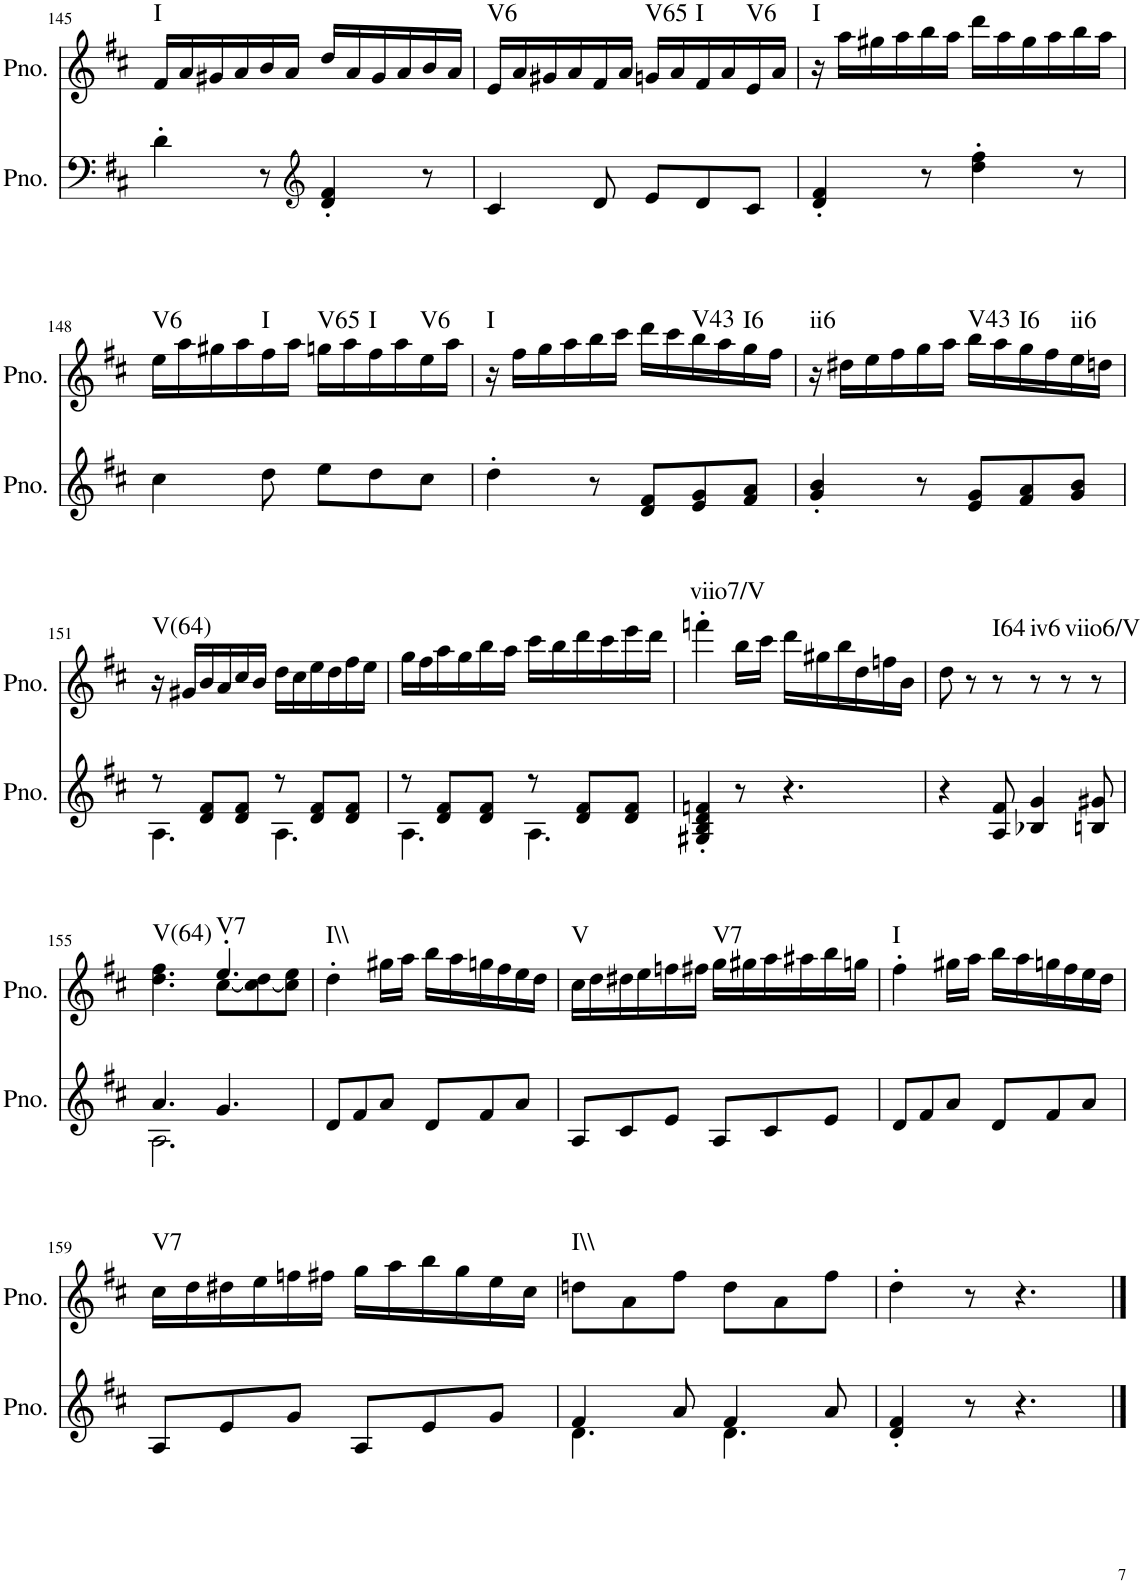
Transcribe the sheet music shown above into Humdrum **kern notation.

**kern	**kern	**harte
*part2	*part1	*part1
*staff2	*staff1	*
*I"Piano, unbenannt	*I"Piano, unbenannt	*
*I'Pno.	*I'Pno.	*
!!LO:PB:g=z
*clefF4	*clefG2	*
*k[f#c#]	*k[f#c#]	*
*M6/8	*M6/8	*
=145	=145	=145
!	!	!LO:H:kt=I
4d'\	16f#/LL	N
.	16a/	.
.	16g#X/	.
.	16a/	.
8r	16b/	.
.	16a/JJ	.
*clefG2	*	*
4d/' 4f#/'	16dd/LL	.
.	16a/	.
.	16g#/	.
.	16a/	.
8r	16b/	.
.	16a/JJ	.
=146	=146	=146
!	!	!LO:H:kt=V6
4c#/	16e/LL	N
.	16a/	.
.	16g#X/	.
.	16a/	.
8d/	16f#/	.
.	16a/JJ	.
!	!	!LO:H:kt=V65
8e/L	16gn/LL	N
.	16a/	.
!	!	!LO:H:kt=I
8d/	16f#/	N
.	16a/	.
!	!	!LO:H:kt=V6
8c#/J	16e/	N
.	16a/JJ	.
=147	=147	=147
!	!	!LO:H:kt=I
4d/' 4f#/'	16r	N
.	16aa\LL	.
.	16gg#X\	.
.	16aa\	.
8r	16bb\	.
.	16aa\JJ	.
4dd\' 4ff#\'	16ddd\LL	.
.	16aa\	.
.	16gg#\	.
.	16aa\	.
8r	16bb\	.
.	16aa\JJ	.
!!LO:LB:g=z
=148	=148	=148
!	!	!LO:H:kt=V6
4cc#\	16ee\LL	N
.	16aa\	.
.	16gg#X\	.
.	16aa\	.
!	!	!LO:H:kt=I
8dd\	16ff#\	N
.	16aa\JJ	.
!	!	!LO:H:kt=V65
8ee\L	16ggn\LL	N
.	16aa\	.
!	!	!LO:H:kt=I
8dd\	16ff#\	N
.	16aa\	.
!	!	!LO:H:kt=V6
8cc#\J	16ee\	N
.	16aa\JJ	.
=149	=149	=149
!	!	!LO:H:kt=I
4dd'\	16r	N
.	16ff#\LL	.
.	16gg\	.
.	16aa\	.
8r	16bb\	.
.	16ccc#\JJ	.
8d/ 8f#/L	16ddd\LL	.
.	16ccc#\	.
!	!	!LO:H:kt=V43
8e/ 8g/	16bb\	N
.	16aa\	.
!	!	!LO:H:kt=I6
8f#/ 8a/J	16gg\	N
.	16ff#\JJ	.
=150	=150	=150
!	!	!LO:H:kt=ii6
4g/' 4b/'	16r	N
.	16dd#X\LL	.
.	16ee\	.
.	16ff#\	.
8r	16gg\	.
.	16aa\JJ	.
!	!	!LO:H:kt=V43
8e/ 8g/L	16bb\LL	N
.	16aa\	.
!	!	!LO:H:kt=I6
8f#/ 8a/	16gg\	N
.	16ff#\	.
!	!	!LO:H:kt=ii6
8g/ 8b/J	16ee\	N
.	16ddn\JJ	.
!!LO:LB:g=z
=151	=151	=151
*^	*	*
!	!	!	!LO:H:kt=V(64)
8r	4.A\	16r	N
.	.	16g#X/LL	.
8d/ 8f#/L	.	16b/	.
.	.	16a/	.
8d/ 8f#/J	.	16cc#/	.
.	.	16b/JJ	.
8r	4.A\	16dd\LL	.
.	.	16cc#\	.
8d/ 8f#/L	.	16ee\	.
.	.	16dd\	.
8d/ 8f#/J	.	16ff#\	.
.	.	16ee\JJ	.
=152	=152	=152	=152
8r	4.A\	16gg\LL	.
.	.	16ff#\	.
8d/ 8f#/L	.	16aa\	.
.	.	16gg\	.
8d/ 8f#/J	.	16bb\	.
.	.	16aa\JJ	.
8r	4.A\	16ccc#\LL	.
.	.	16bb\	.
8d/ 8f#/L	.	16ddd\	.
.	.	16ccc#\	.
8d/ 8f#/J	.	16eee\	.
.	.	16ddd\JJ	.
*v	*v	*	*
=153	=153	=153
!	!	!LO:H:kt=viio7/V
4G#X/' 4B/' 4d/' 4fn/'	4fffn'\	N
8r	16bb\LL	.
.	16ccc#\JJ	.
4.r	16ddd\LL	.
.	16gg#X\	.
.	16bb\	.
.	16dd\	.
.	16ffn\	.
.	16b\JJ	.
=154	=154	=154
4r	8dd\	.
.	8r	.
!	!	!LO:H:kt=I64
8A/ 8f#/	8r	N
!	!	!LO:H:kt=iv6
4B-X/ 4g/	8r	N
.	8r	.
!	!	!LO:H:kt=viio6/V
8Bn/ 8g#X/	8r	N
!!LO:LB:g=z
=155	=155	=155
*^	*^	*
!	!	!	!	!LO:H:kt=V(64)
4.a/	2.A\	4.ryy	4.dd\ 4.ff#\	N
!	!	!	!	!LO:H:kt=V7
4.g/	.	4.ee'/	[8cc#\L	N
.	.	.	8cc#\_ 8dd\	.
.	.	.	8cc#\] 8ee\J	.
*v	*v	*	*	*
=156	=156	=156	=156
!	!	!	!LO:H:kt=I\\
*	*v	*v	*
8d/L	4dd'\	N
8f#/	.	.
8a/J	16gg#X\LL	.
.	16aa\JJ	.
8d/L	16bb\LL	.
.	16aa\	.
8f#/	16ggn\	.
.	16ff#\	.
8a/J	16ee\	.
.	16dd\JJ	.
=157	=157	=157
!	!	!LO:H:kt=V
8A/L	16cc#\LL	N
.	16dd\	.
8c#/	16dd#X\	.
.	16ee\	.
8e/J	16ffn\	.
.	16ff#X\JJ	.
!	!	!LO:H:kt=V7
8A/L	16gg\LL	N
.	16gg#X\	.
8c#/	16aa\	.
.	16aa#X\	.
8e/J	16bb\	.
.	16ggn\JJ	.
=158	=158	=158
!	!	!LO:H:kt=I
8d/L	4ff#'\	N
8f#/	.	.
8a/J	16gg#X\LL	.
.	16aa\JJ	.
8d/L	16bb\LL	.
.	16aa\	.
8f#/	16ggn\	.
.	16ff#\	.
8a/J	16ee\	.
.	16dd\JJ	.
!!LO:LB:g=z
=159	=159	=159
!	!	!LO:H:kt=V7
8A/L	16cc#\LL	N
.	16dd\	.
8e/	16dd#X\	.
.	16ee\	.
8g/J	16ffn\	.
.	16ff#X\JJ	.
8A/L	16gg\LL	.
.	16aa\	.
8e/	16bb\	.
.	16gg\	.
8g/J	16ee\	.
.	16cc#\JJ	.
=160	=160	=160
*^	*	*
!	!	!	!LO:H:kt=I\\
4f#/	4.d\	8ddn\L	N
.	.	8a\	.
8a/	.	8ff#\J	.
4f#/	4.d\	8dd\L	.
.	.	8a\	.
8a/	.	8ff#\J	.
*v	*v	*	*
=161	=161	=161
4d/' 4f#/'	4dd'\	.
8r	8r	.
4.r	4.r	.
==	==	==
*-	*-	*-
